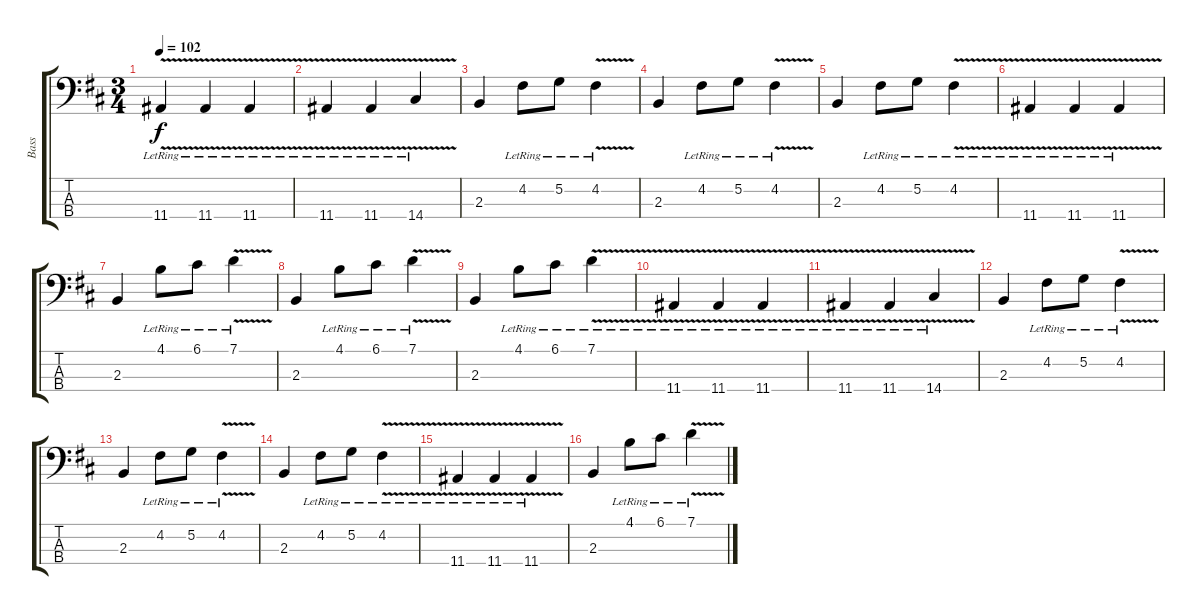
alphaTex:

\track ("Bass" "Bass") {instrument acousticbass}
\staff {score tabs}
\tuning (G2 D2 A1 B0) {hide}
\ts (3 4)
\tempo 102
\clef f4
\ks d
11.4{v lr}.4{dy f} 11.4{v lr}.4 11.4{v lr}.4 |
11.4{v lr}.4 11.4{v lr}.4 14.4{v lr}.4 |
2.3.4 4.2{lr}.8 5.2{lr}.8 4.2{v lr}.4 |
2.3.4 4.2{lr}.8 5.2{lr}.8 4.2{v lr}.4 |
2.3.4 4.2{lr}.8 5.2{lr}.8 4.2{v lr}.4 |
11.4{v lr}.4 11.4{v lr}.4 11.4{v lr}.4 |
2.3.4 4.1{lr}.8 6.1{lr}.8 7.1{v lr}.4 |
2.3.4 4.1{lr}.8 6.1{lr}.8 7.1{v lr}.4 |
2.3.4 4.1{lr}.8 6.1{lr}.8 7.1{v lr}.4 |
11.4{v lr}.4 11.4{v lr}.4 11.4{v lr}.4 |
11.4{v lr}.4 11.4{v lr}.4 14.4{v lr}.4 |
2.3.4 4.2{lr}.8 5.2{lr}.8 4.2{v lr}.4 |
2.3.4 4.2{lr}.8 5.2{lr}.8 4.2{v lr}.4 |
2.3.4 4.2{lr}.8 5.2{lr}.8 4.2{v lr}.4 |
11.4{v lr}.4 11.4{v lr}.4 11.4{v lr}.4 |
2.3.4 4.1{lr}.8 6.1{lr}.8 7.1{v lr}.4
